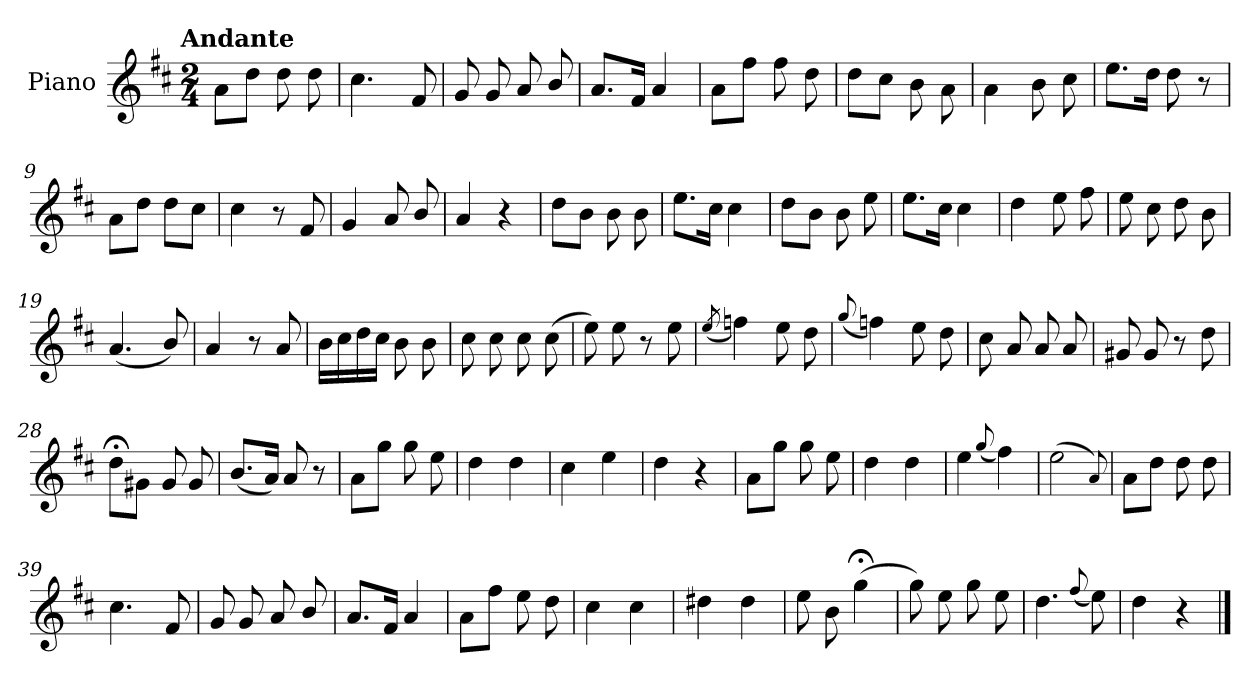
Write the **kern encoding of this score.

**kern
*part1
*staff1
*I"Piano
*I'Pno.
*clefG2
*k[f#c#]
!!LO:TX:omd:t=Andante
*M2/4
*MM92
=1
8a\L
8dd\J
8dd\
8dd\
=2
4.cc#\
8f#/
=3
8g/
8g/
8a/
8b/
=4
8.a/L
16f#/Jk
4a/
=5
8a\L
8ff#\J
8ff#\
8dd\
!!LO:LB:g=z
=6
8dd\L
8cc#\J
8b\
8a\
=7
4a\
8b\
8cc#\
=8
8.ee\L
16dd\Jk
8dd\
8r
=9
8a\L
8dd\J
8dd\L
8cc#\J
=10
4cc#\
8r
8f#/
=11
4g/
8a/
8b/
!!LO:LB:g=z
=12
4a/
4r
=13
8dd\L
8b\J
8b\
8b\
=14
8.ee\L
16cc#\Jk
4cc#\
=15
8dd\L
8b\J
8b\
8ee\
=16
8.ee\L
16cc#\Jk
4cc#\
=17
4dd\
8ee\
8ff#\
=18
8ee\
8cc#\
8dd\
8b\
!!LO:LB:g=z
=19
(<4.a/
8b/)
=20
4a/
8r
8a/
=21
16b\LL
16cc#\
16dd\
16cc#\JJ
8b\
8b\
=22
8cc#\
8cc#\
8cc#\
(>8cc#\
=23
8ee\)
8ee\
8r
8ee\
=24
(<8qee/
4ffn\)
8ee\
8dd\
!!LO:LB:g=z
=25
(<8qqgg/
4ffn\)
8ee\
8dd\
=26
8cc#\
8a/
8a/
8a/
=27
8g#X/
8g#/
8r
8dd\
=28
8dd;<\L
8g#X\J
8g#/
8g#/
=29
(<8.b/L
16a/Jk)
8a/
8r
!!LO:LB:g=z
=30
8a\L
8gg\J
8gg\
8ee\
=31
4dd\
4dd\
=32
4cc#\
4ee\
=33
4dd\
4r
=34
8a\L
8gg\J
8gg\
8ee\
=35
4dd\
4dd\
=36
4ee\
(<8qqgg/
4ff#\)
=37
(>2ee\
8qqa/)
!!LO:LB:g=z
=38
8a\L
8dd\J
8dd\
8dd\
=39
4.cc#\
8f#/
=40
8g/
8g/
8a/
8b/
=41
8.a/L
16f#/Jk
4a/
=42
8a\L
8ff#\J
8ee\
8dd\
=43
4cc#\
4cc#\
=44
4dd#X\
4dd#\
!!LO:LB:g=z
=45
8ee\
8b\
(>4gg;<\
=46
8gg\)
8ee\
8gg\
8ee\
=47
4.dd\
(<8qqff#/
8ee\)
=48
4dd\
4r
==
*-
